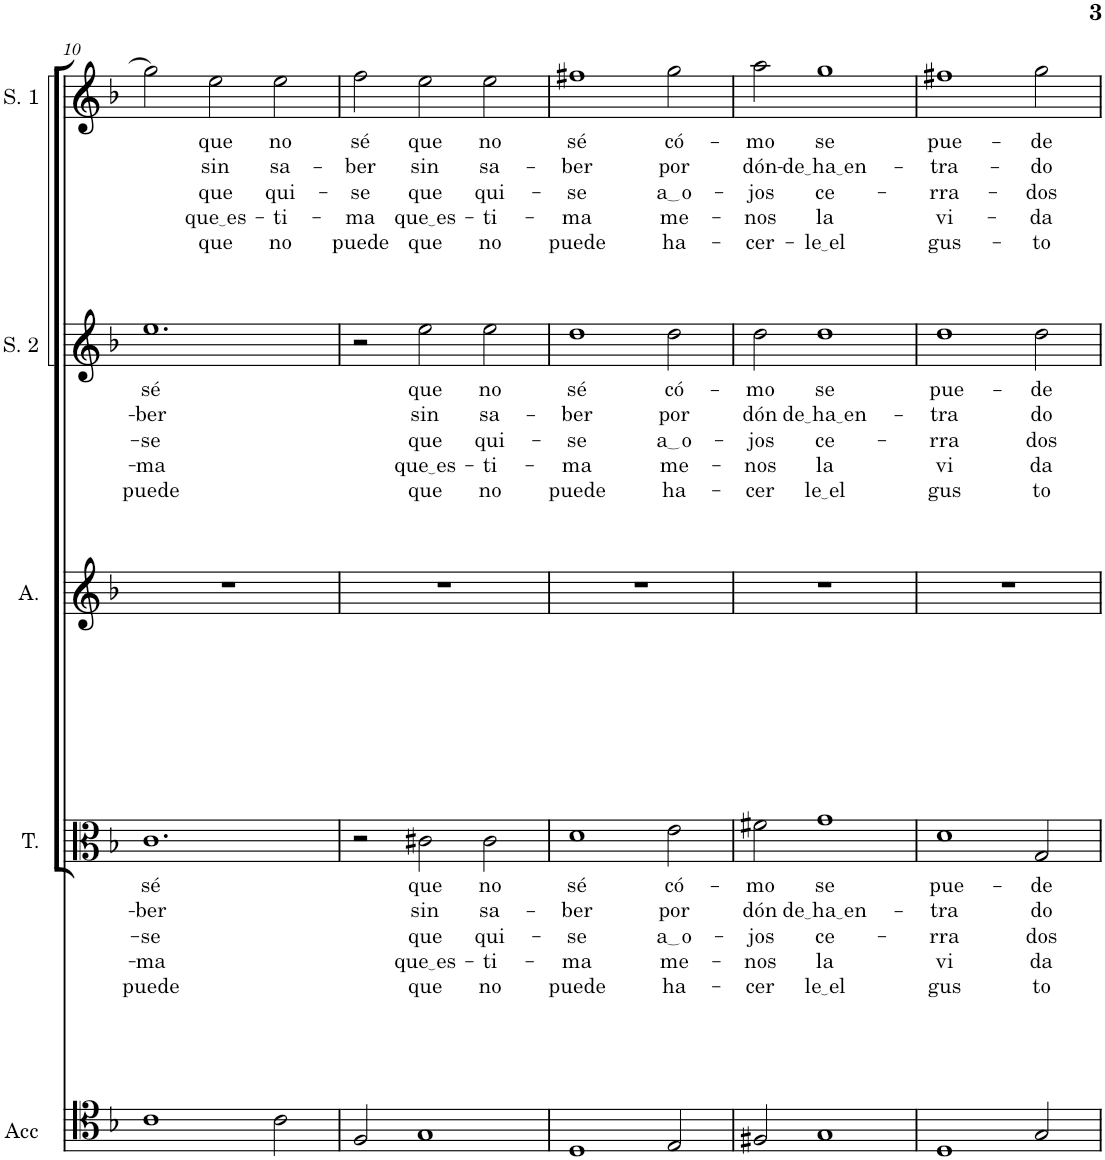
**kern	**kern	**text	**text	**text	**text	**text	**kern	**kern	**text	**text	**text	**text	**text	**kern	**text	**text	**text	**text	**text
*part5	*part4	*part4	*part4	*part4	*part4	*part4	*part3	*part2	*part2	*part2	*part2	*part2	*part2	*part1	*part1	*part1	*part1	*part1	*part1
*staff5	*staff4	*staff4	*staff4	*staff4	*staff4	*staff4	*staff3	*staff2	*staff2	*staff2	*staff2	*staff2	*staff2	*staff1	*staff1	*staff1	*staff1	*staff1	*staff1
*I"Acompañamiento	*I"Tenor	*	*	*	*	*	*I"Alto	*I"Soprano 2	*	*	*	*	*	*I"Soprano 1	*	*	*	*	*
*	*I'T.	*	*	*	*	*	*I'A.	*I'S. 2	*	*	*	*	*	*I'S. 1	*	*	*	*	*
!!LO:PB:g=z
*clefC4	*clefC3	*	*	*	*	*	*clefG2	*clefG2	*	*	*	*	*	*clefG2	*	*	*	*	*
*k[b-]	*k[b-]	*	*	*	*	*	*k[b-]	*k[b-]	*	*	*	*	*	*k[b-]	*	*	*	*	*
*M3/2	*M3/2	*	*	*	*	*	*M3/2	*M3/2	*	*	*	*	*	*M3/2	*	*	*	*	*
=10	=10	=10	=10	=10	=10	=10	=10	=10	=10	=10	=10	=10	=10	=10	=10	=10	=10	=10	=10
!	!	!LO:LY:b	!LO:LY:b	!LO:LY:b	!LO:LY:b	!LO:LY:b	!	!	!LO:LY:b	!LO:LY:b	!LO:LY:b	!LO:LY:b	!LO:LY:b	!	!	!	!	!	!
1c	1.c	sé	-ber	-se	-ma	puede	1.r	1.ee	sé	-ber	-se	-ma	puede	2gg\]	.	.	.	.	.
!	!	!	!	!	!	!	!	!	!	!	!	!	!	!	!LO:LY:b	!LO:LY:b	!LO:LY:b	!LO:LY:b	!LO:LY:b
.	.	.	.	.	.	.	.	.	.	.	.	.	.	2ee\	que	sin	que	que es	que
!	!	!	!	!	!	!	!	!	!	!	!	!	!	!	!LO:LY:b	!LO:LY:b	!LO:LY:b	!LO:LY:b	!LO:LY:b
2c\	.	.	.	.	.	.	.	.	.	.	.	.	.	2ee\	no	sa-	qui-	-ti-	no
=11	=11	=11	=11	=11	=11	=11	=11	=11	=11	=11	=11	=11	=11	=11	=11	=11	=11	=11	=11
!	!	!	!	!	!	!	!	!	!	!	!	!	!	!	!LO:LY:b	!LO:LY:b	!LO:LY:b	!LO:LY:b	!LO:LY:b
2F/	2r	.	.	.	.	.	1.r	2r	.	.	.	.	.	2ff\	sé	-ber	-se	-ma	puede
!	!	!LO:LY:b	!LO:LY:b	!LO:LY:b	!LO:LY:b	!LO:LY:b	!	!	!LO:LY:b	!LO:LY:b	!LO:LY:b	!LO:LY:b	!LO:LY:b	!	!LO:LY:b	!LO:LY:b	!LO:LY:b	!LO:LY:b	!LO:LY:b
1G	2c#X\	que	sin	que	que es	que	.	2ee\	que	sin	que	que es	que	2ee\	que	sin	que	que es	que
!	!	!LO:LY:b	!LO:LY:b	!LO:LY:b	!LO:LY:b	!LO:LY:b	!	!	!LO:LY:b	!LO:LY:b	!LO:LY:b	!LO:LY:b	!LO:LY:b	!	!LO:LY:b	!LO:LY:b	!LO:LY:b	!LO:LY:b	!LO:LY:b
.	2c#\	no	sa-	qui-	-ti-	no	.	2ee\	no	sa-	qui-	-ti-	no	2ee\	no	sa-	qui-	-ti-	no
=12	=12	=12	=12	=12	=12	=12	=12	=12	=12	=12	=12	=12	=12	=12	=12	=12	=12	=12	=12
!	!	!LO:LY:b	!LO:LY:b	!LO:LY:b	!LO:LY:b	!LO:LY:b	!	!	!LO:LY:b	!LO:LY:b	!LO:LY:b	!LO:LY:b	!LO:LY:b	!	!LO:LY:b	!LO:LY:b	!LO:LY:b	!LO:LY:b	!LO:LY:b
1D	1d	sé	-ber	-se	-ma	puede	1.r	1dd	sé	-ber	-se	-ma	puede	1ff#X	sé	-ber	-se	-ma	puede
!	!	!LO:LY:b	!LO:LY:b	!LO:LY:b	!LO:LY:b	!LO:LY:b	!	!	!LO:LY:b	!LO:LY:b	!LO:LY:b	!LO:LY:b	!LO:LY:b	!	!LO:LY:b	!LO:LY:b	!LO:LY:b	!LO:LY:b	!LO:LY:b
2E/	2e\	có-	por	a o	me-	ha-	.	2dd\	có-	por	a o	me-	ha-	2gg\	có-	por	a o	me-	ha-
=13	=13	=13	=13	=13	=13	=13	=13	=13	=13	=13	=13	=13	=13	=13	=13	=13	=13	=13	=13
!	!	!LO:LY:b	!LO:LY:b	!LO:LY:b	!LO:LY:b	!LO:LY:b	!	!	!LO:LY:b	!LO:LY:b	!LO:LY:b	!LO:LY:b	!LO:LY:b	!	!LO:LY:b	!LO:LY:b	!LO:LY:b	!LO:LY:b	!LO:LY:b
2F#X/	2f#X\	-mo	dón	-jos	-nos	-cer	1.r	2dd\	-mo	dón	-jos	-nos	-cer	2aa\	-mo	dón-	-jos	-nos	-cer-
!	!	!LO:LY:b	!LO:LY:b	!LO:LY:b	!LO:LY:b	!LO:LY:b	!	!	!LO:LY:b	!LO:LY:b	!LO:LY:b	!LO:LY:b	!LO:LY:b	!	!LO:LY:b	!LO:LY:b	!LO:LY:b	!LO:LY:b	!LO:LY:b
1G	1g	se	de ha en	ce-	la	le el	.	1dd	se	de ha en	ce-	la	le el	1gg	se	de ha en	ce-	la	le el
=14	=14	=14	=14	=14	=14	=14	=14	=14	=14	=14	=14	=14	=14	=14	=14	=14	=14	=14	=14
!	!	!LO:LY:b	!LO:LY:b	!LO:LY:b	!LO:LY:b	!LO:LY:b	!	!	!LO:LY:b	!LO:LY:b	!LO:LY:b	!LO:LY:b	!LO:LY:b	!	!LO:LY:b	!LO:LY:b	!LO:LY:b	!LO:LY:b	!LO:LY:b
1D	1d	pue-	-tra	-rra	vi	gus	1.r	1dd	pue-	-tra	-rra	vi	gus	1ff#X	pue-	-tra-	-rra-	vi-	gus-
!	!	!LO:LY:b	!LO:LY:b	!LO:LY:b	!LO:LY:b	!LO:LY:b	!	!	!LO:LY:b	!LO:LY:b	!LO:LY:b	!LO:LY:b	!LO:LY:b	!	!LO:LY:b	!LO:LY:b	!LO:LY:b	!LO:LY:b	!LO:LY:b
2G/	2G/	-de	-do	-dos	-da	-to	.	2dd\	-de	-do	-dos	-da	-to	2gg\	-de	-do	-dos	-da	-to
=	=	=	=	=	=	=	=	=	=	=	=	=	=	=	=	=	=	=	=
*-	*-	*-	*-	*-	*-	*-	*-	*-	*-	*-	*-	*-	*-	*-	*-	*-	*-	*-	*-
